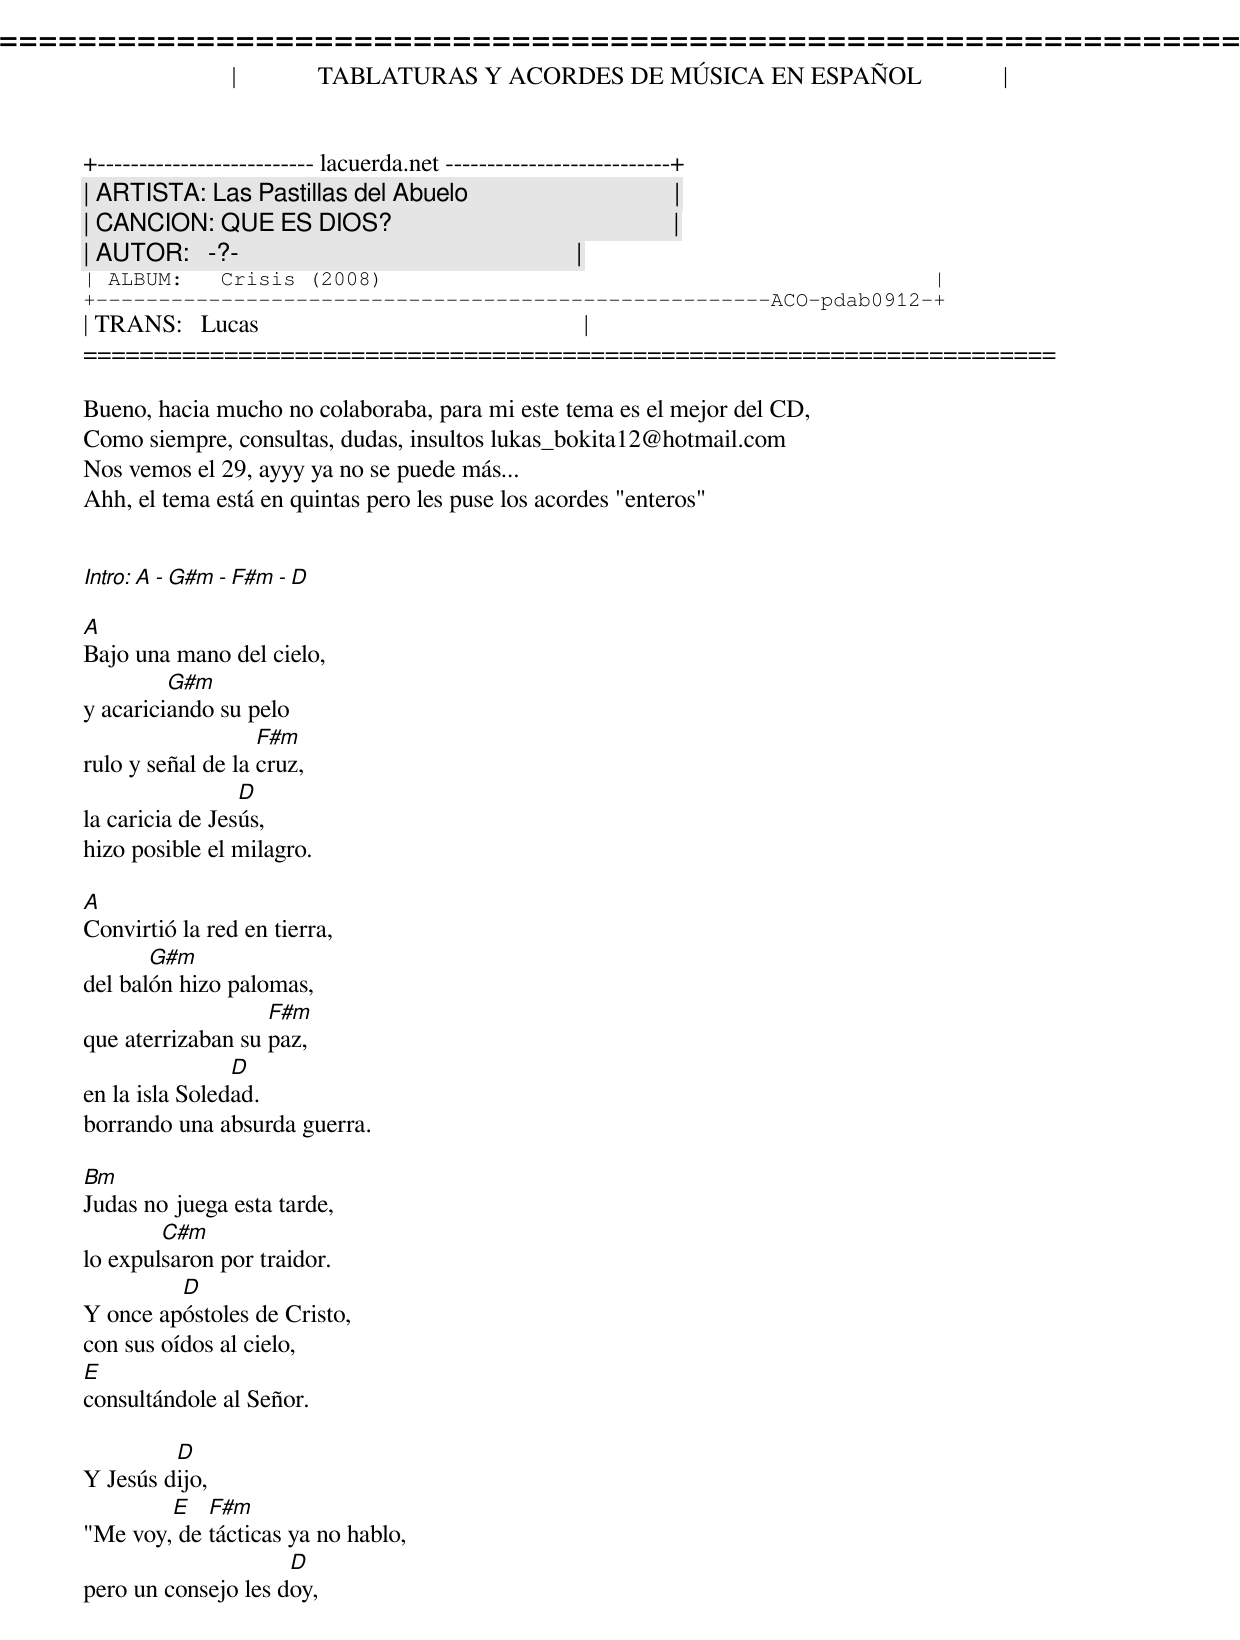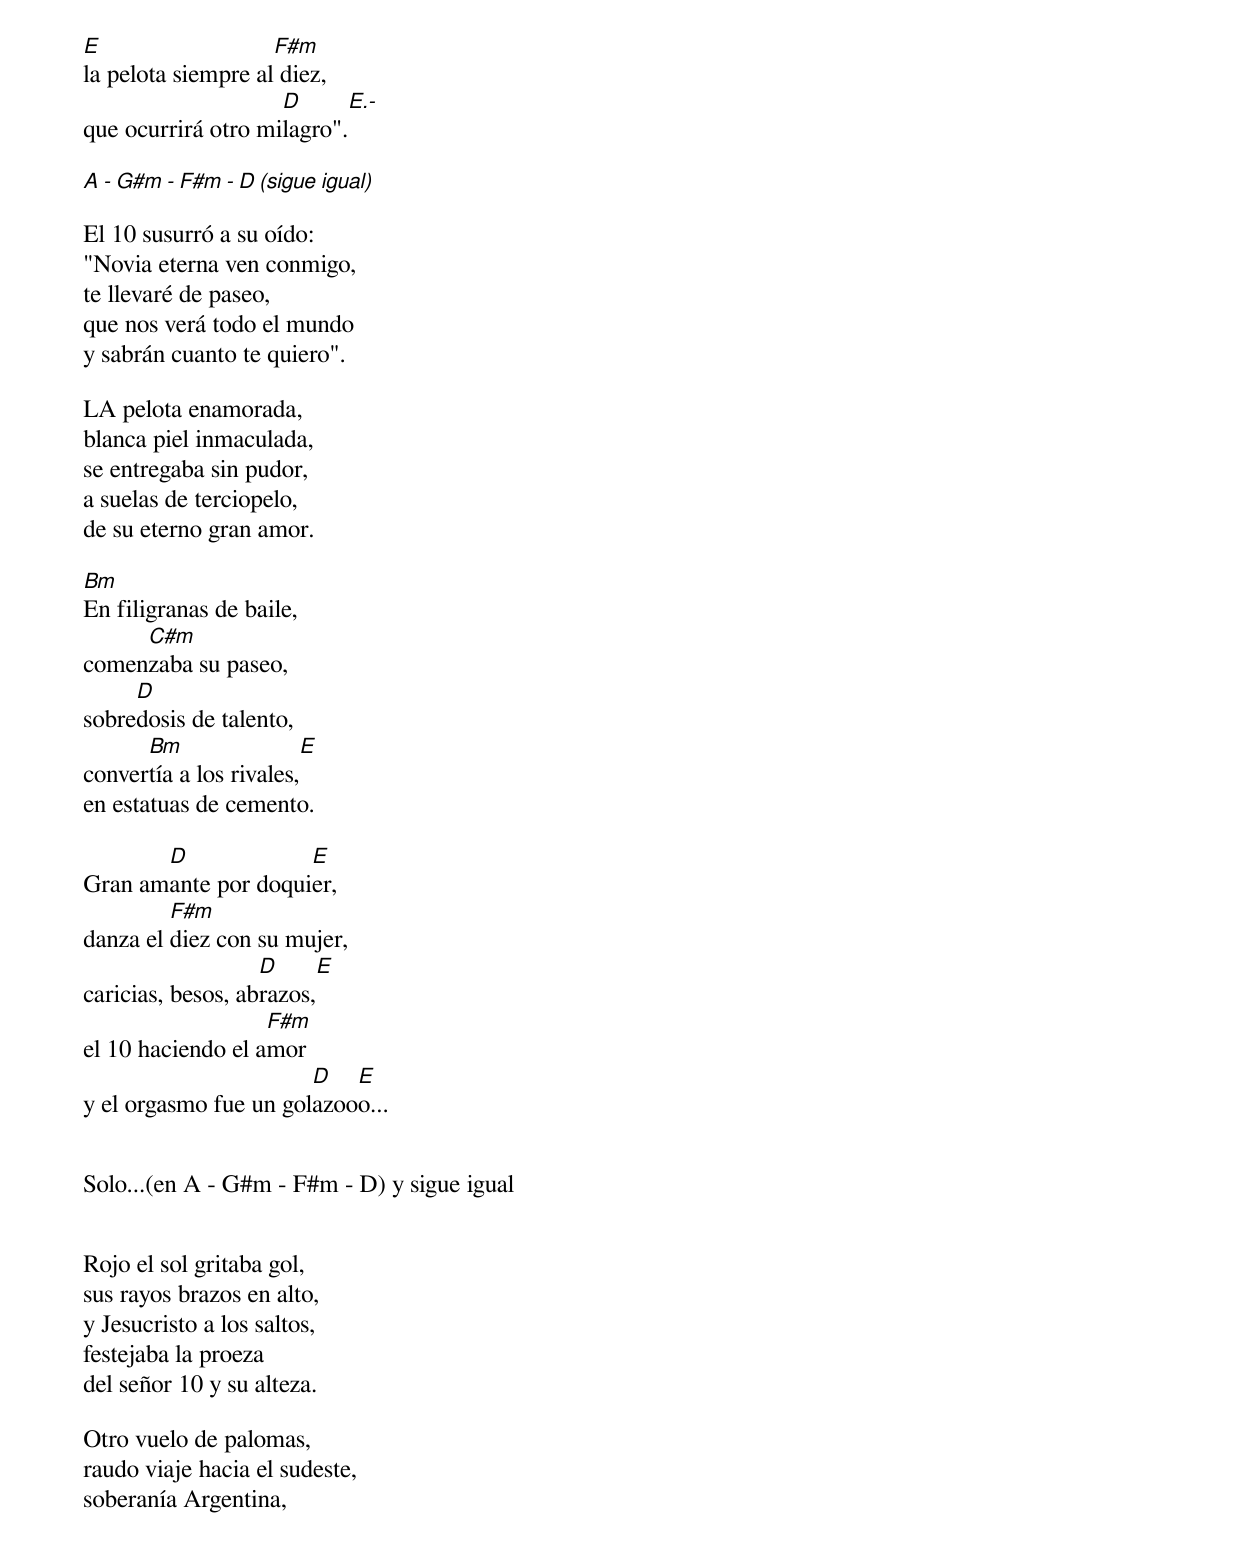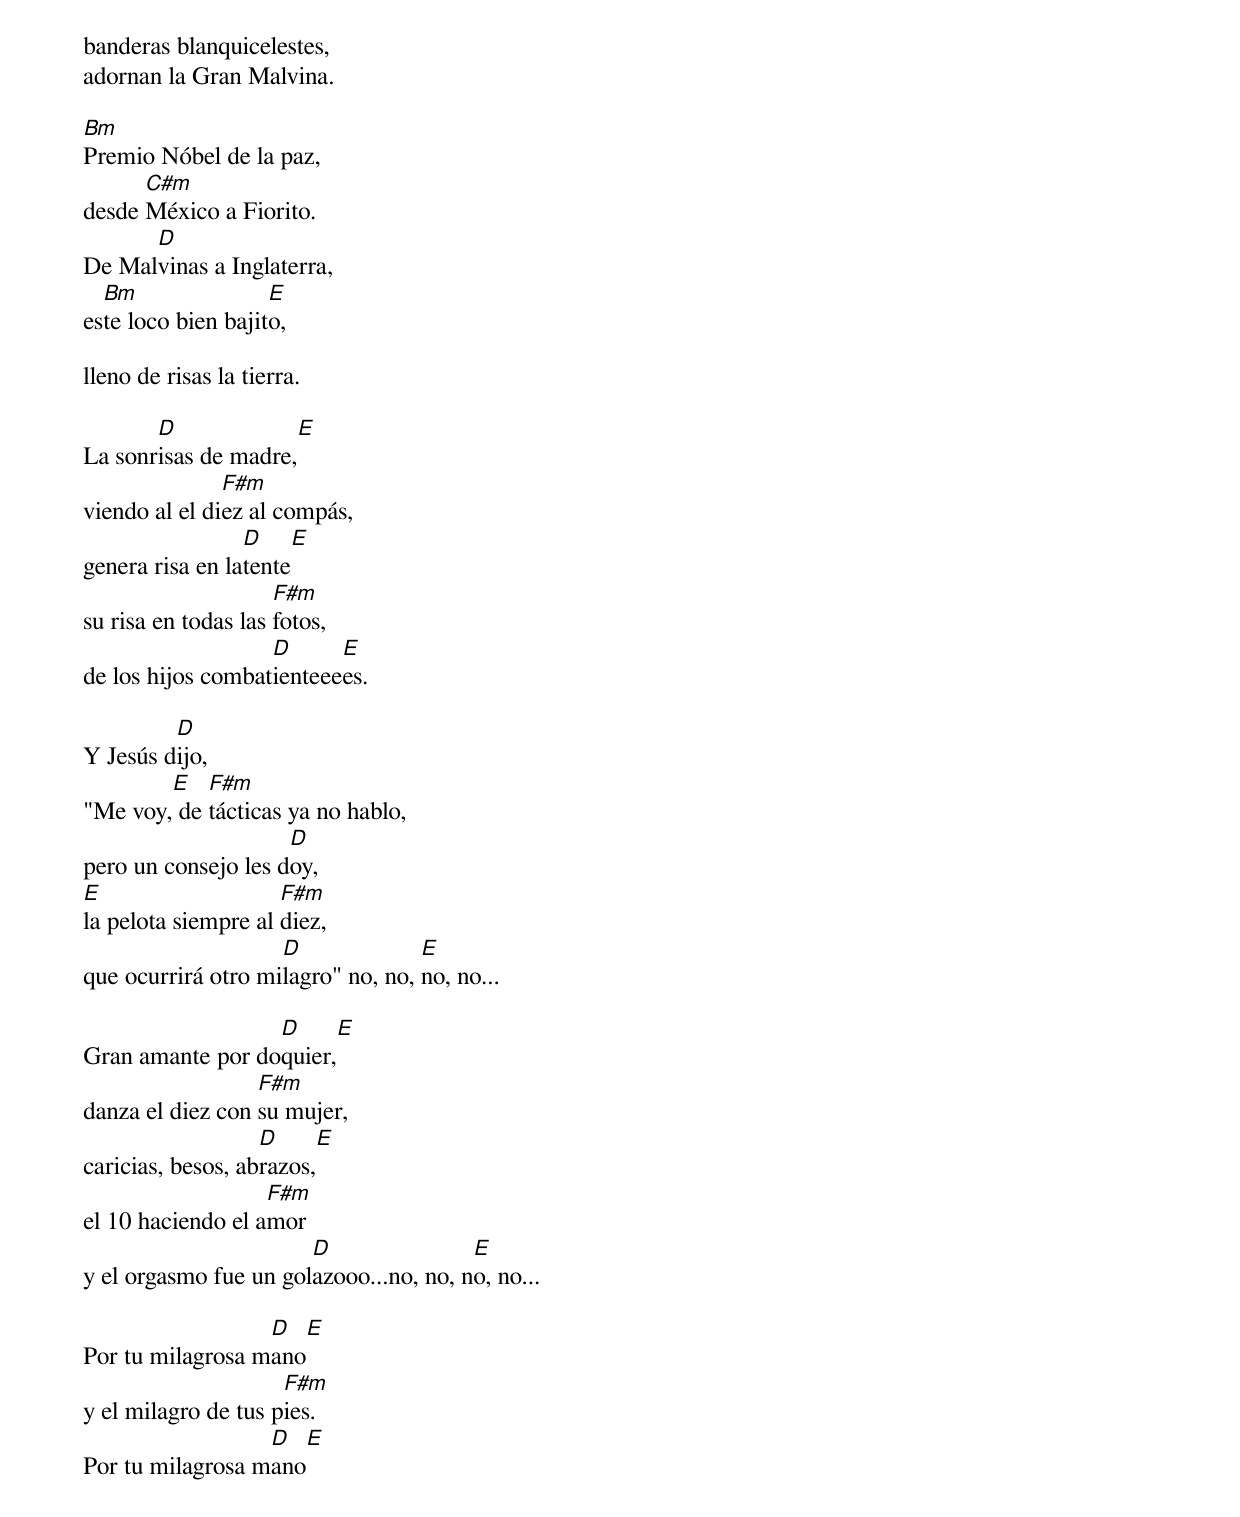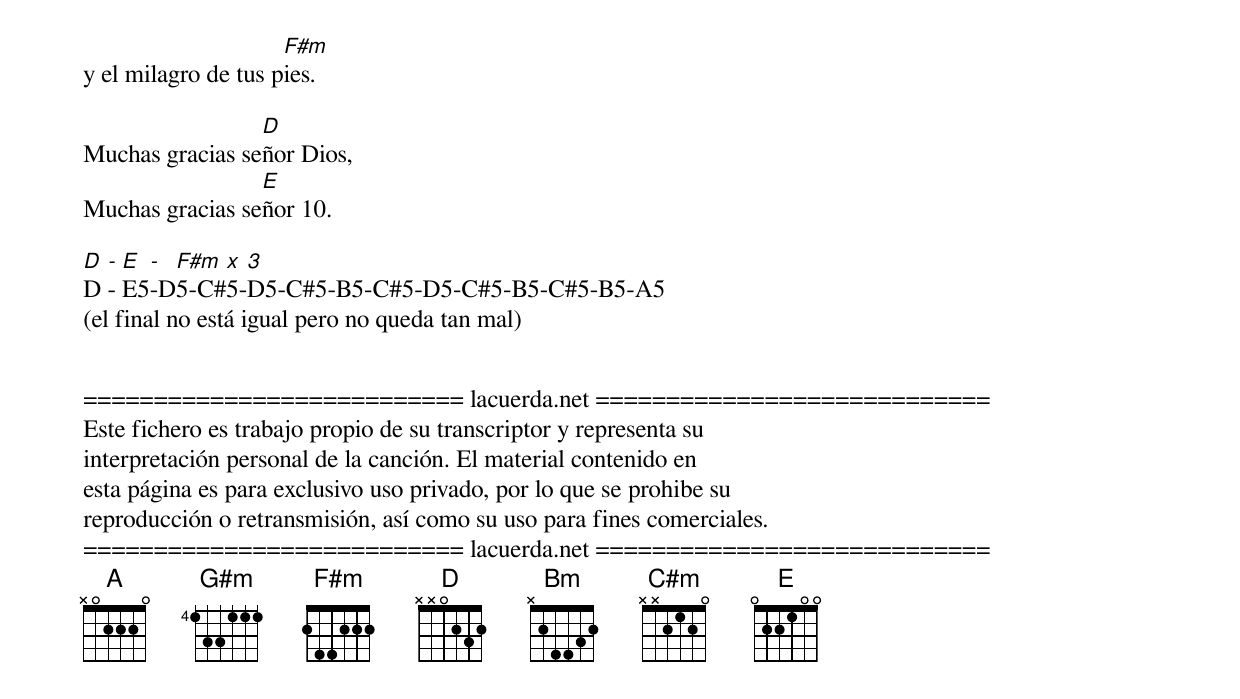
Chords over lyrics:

=====================================================================
|             TABLATURAS Y ACORDES DE MÚSICA EN ESPAÑOL             |
+-------------------------- lacuerda.net ---------------------------+
| ARTISTA: Las Pastillas del Abuelo                                 |
| CANCION: QUE ES DIOS?                                             |
| AUTOR:   -?-                                                      |
| ALBUM:   Crisis (2008)                                            |
+------------------------------------------------------ACO-pdab0912-+
| TRANS:   Lucas                                                    |
=====================================================================

Bueno, hacia mucho no colaboraba, para mi este tema es el mejor del CD,
Como siempre, consultas, dudas, insultos lukas_bokita12@hotmail.com
Nos vemos el 29, ayyy ya no se puede más...
Ahh, el tema está en quintas pero les puse los acordes "enteros"


Intro: A - G#m - F#m - D

A
Bajo una mano del cielo,
         G#m
y acariciando su pelo
                   F#m
rulo y señal de la cruz,
                 D
la caricia de Jesús,
hizo posible el milagro.

A
Convirtió la red en tierra,
       G#m
del balón hizo palomas,
                   F#m
que aterrizaban su paz,
                D
en la isla Soledad.
borrando una absurda guerra.

Bm
Judas no juega esta tarde,
        C#m
lo expulsaron por traidor.
         D
Y once apóstoles de Cristo,
con sus oídos al cielo,
E
consultándole al Señor.

         D
Y Jesús dijo,
        E   F#m
"Me voy, de tácticas ya no hablo,
                     D
pero un consejo les doy,
E                   F#m
la pelota siempre al diez,
                    D       E.-
que ocurrirá otro milagro".

A - G#m - F#m - D (sigue igual)

El 10 susurró a su oído:
"Novia eterna ven conmigo,
te llevaré de paseo,
que nos verá todo el mundo
y sabrán cuanto te quiero".

LA pelota enamorada,
blanca piel inmaculada,
se entregaba sin pudor,
a suelas de terciopelo,
de su eterno gran amor.

Bm
En filigranas de baile,
     C#m
comenzaba su paseo,
     D
sobredosis de talento,
      Bm                 E
convertía a los rivales,
en estatuas de cemento.

       D             E
Gran amante por doquier,
         F#m
danza el diez con su mujer,
                   D       E
caricias, besos, abrazos,
                   F#m
el 10 haciendo el amor
                       D   E
y el orgasmo fue un golazooo...


Solo...(en A - G#m - F#m - D) y sigue igual


Rojo el sol gritaba gol,
sus rayos brazos en alto,
y Jesucristo a los saltos,
festejaba la proeza
del señor 10 y su alteza.

Otro vuelo de palomas,
raudo viaje hacia el sudeste,
soberanía Argentina,
banderas blanquicelestes,
adornan la Gran Malvina.

Bm
Premio Nóbel de la paz,
      C#m
desde México a Fiorito.
      D
De Malvinas a Inglaterra,
  Bm                E
este loco bien bajito,

lleno de risas la tierra.

       D             E
La sonrisas de madre,
               F#m
viendo al el diez al compás,
                 D      E
genera risa en latente
                     F#m
su risa en todas las fotos,
                   D      E
de los hijos combatienteeees.

         D
Y Jesús dijo,
        E   F#m
"Me voy, de tácticas ya no hablo,
                     D
pero un consejo les doy,
E                    F#m
la pelota siempre al diez,
                    D              E
que ocurrirá otro milagro" no, no, no, no...

                  D      E
Gran amante por doquier,
                  F#m
danza el diez con su mujer,
                   D      E
caricias, besos, abrazos,
                   F#m
el 10 haciendo el amor
                       D                E
y el orgasmo fue un golazooo...no, no, no, no...

                  D    E
Por tu milagrosa mano
                     F#m
y el milagro de tus pies.
                  D    E
Por tu milagrosa mano
                     F#m
y el milagro de tus pies.

                 D
Muchas gracias señor Dios,
                 E
Muchas gracias señor 10.

D - E - F#m x 3
D - E5-D5-C#5-D5-C#5-B5-C#5-D5-C#5-B5-C#5-B5-A5
(el final no está igual pero no queda tan mal)


=========================== lacuerda.net ============================
Este fichero es trabajo propio de su transcriptor y representa su
interpretación personal de la canción. El material contenido en
esta página es para exclusivo uso privado, por lo que se prohibe su
reproducción o retransmisión, así como su uso para fines comerciales.
=========================== lacuerda.net ============================
